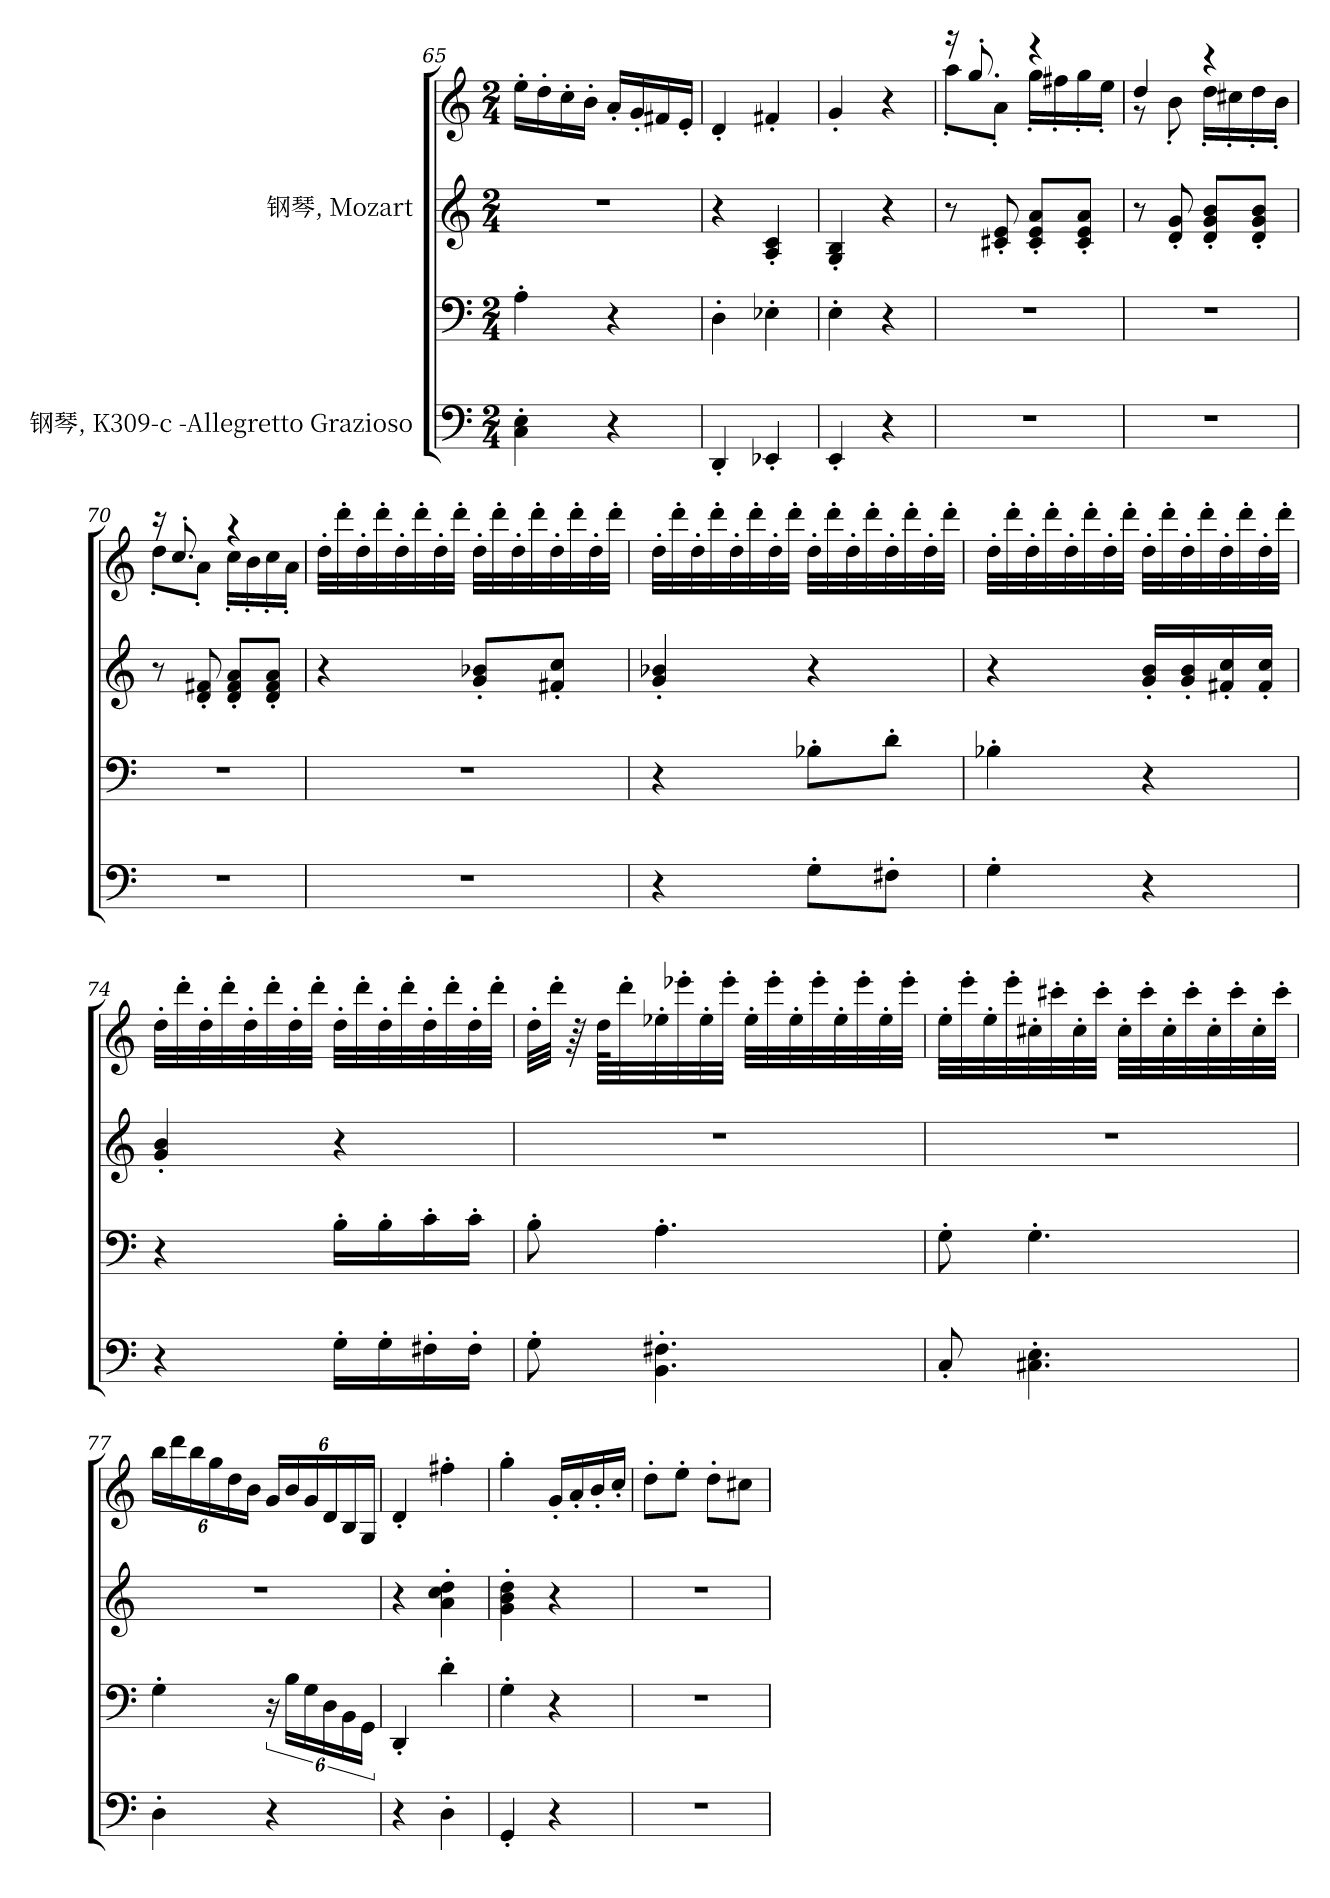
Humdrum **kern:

**kern	**kern	**kern	**kern
*part2	*part2	*part1	*part1
*staff4	*staff3	*staff2	*staff1
*I"钢琴, K309-c -Allegretto Grazioso	*	*I"钢琴, Mozart	*
*clefF4	*clefF4	*clefG2	*clefG2
*k[]	*k[]	*k[]	*k[]
*M2/4	*M2/4	*M2/4	*M2/4
=65	=65	=65	=65
4C\' 4E\'	4A'\	2r	16ee'\LL
.	.	.	16dd'\
.	.	.	16cc'\
.	.	.	16b'\JJ
4r	4r	.	16a'/LL
.	.	.	16g'/
.	.	.	16f#X/
.	.	.	16e'/JJ
=66	=66	=66	=66
4DD'/	4D'\	4r	4d'/
4EE-X'/	4E-X'\	4A/' 4c/'	4f#X'/
=67	=67	=67	=67
4EE'/	4E'\	4G/' 4B/'	4g'/
4r	4r	4r	4r
!!LO:PB:g=z
=68	=68	=68	=68
*	*	*	*^
2r	2r	8r	16r	8aa'\L
.	.	.	8.gg'/	.
.	.	8c#X/' 8e/'	.	8a'\J
.	.	8c#/' 8e/' 8a/'L	4r	16gg'\LL
.	.	.	.	16ff#X'\
.	.	8c#/' 8e/' 8a/'J	.	16gg'\
.	.	.	.	16ee'\JJ
=69	=69	=69	=69	=69
2r	2r	8r	4dd/	8r
.	.	8d/' 8g/'	.	8b'\
.	.	8d/' 8g/' 8b/'L	4r	16dd'\LL
.	.	.	.	16cc#X'\
.	.	8d/' 8g/' 8b/'J	.	16dd'\
.	.	.	.	16b'\JJ
=70	=70	=70	=70	=70
2r	2r	8r	16r	8dd'\L
.	.	.	8.cc'/	.
.	.	8d/' 8f#X/'	.	8a'\J
.	.	8d/' 8f#/' 8a/'L	4r	16cc'\LL
.	.	.	.	16b'\
.	.	8d/' 8f#/' 8a/'J	.	16cc'\
.	.	.	.	16a'\JJ
*	*	*	*v	*v
=71	=71	=71	=71
2r	2r	4r	32dd'\LLL
.	.	.	32ddd'\
.	.	.	32dd'\
.	.	.	32ddd'\
.	.	.	32dd'\
.	.	.	32ddd'\
.	.	.	32dd'\
.	.	.	32ddd'\JJJ
.	.	8g/' 8b-X/'L	32dd'\LLL
.	.	.	32ddd'\
.	.	.	32dd'\
.	.	.	32ddd'\
.	.	8f#X/' 8cc/'J	32dd'\
.	.	.	32ddd'\
.	.	.	32dd'\
.	.	.	32ddd'\JJJ
!!LO:LB:g=z
=72	=72	=72	=72
4r	4r	4g/' 4b-X/'	32dd'\LLL
.	.	.	32ddd'\
.	.	.	32dd'\
.	.	.	32ddd'\
.	.	.	32dd'\
.	.	.	32ddd'\
.	.	.	32dd'\
.	.	.	32ddd'\JJJ
8G'\L	8B-X'\L	4r	32dd'\LLL
.	.	.	32ddd'\
.	.	.	32dd'\
.	.	.	32ddd'\
8F#X'\J	8d'\J	.	32dd'\
.	.	.	32ddd'\
.	.	.	32dd'\
.	.	.	32ddd'\JJJ
=73	=73	=73	=73
4G'\	4B-X'\	4r	32dd'\LLL
.	.	.	32ddd'\
.	.	.	32dd'\
.	.	.	32ddd'\
.	.	.	32dd'\
.	.	.	32ddd'\
.	.	.	32dd'\
.	.	.	32ddd'\JJJ
4r	4r	16g/' 16b/'LL	32dd'\LLL
.	.	.	32ddd'\
.	.	16g/' 16b/'	32dd'\
.	.	.	32ddd'\
.	.	16f#X/' 16cc/'	32dd'\
.	.	.	32ddd'\
.	.	16f#/' 16cc/'JJ	32dd'\
.	.	.	32ddd'\JJJ
!!LO:LB:g=z
=74	=74	=74	=74
4r	4r	4g/' 4b/'	32dd'\LLL
.	.	.	32ddd'\
.	.	.	32dd'\
.	.	.	32ddd'\
.	.	.	32dd'\
.	.	.	32ddd'\
.	.	.	32dd'\
.	.	.	32ddd'\JJJ
16G'\LL	16B'\LL	4r	32dd'\LLL
.	.	.	32ddd'\
16G'\	16B'\	.	32dd'\
.	.	.	32ddd'\
16F#X'\	16c'\	.	32dd'\
.	.	.	32ddd'\
16F#'\JJ	16c'\JJ	.	32dd'\
.	.	.	32ddd'\JJJ
=75	=75	=75	=75
8G'\	8B'\	2r	32dd'\LLL
.	.	.	32ddd'\JJJ
.	.	.	64r
.	.	.	64dd\KLLL
.	.	.	32ddd'\
4.BB\' 4.F#X\'	4.A'\	.	32ee-X'\
.	.	.	32eee-X'\
.	.	.	32ee-'\
.	.	.	32eee-'\JJJ
.	.	.	32ee-'\LLL
.	.	.	32eee-'\
.	.	.	32ee-'\
.	.	.	32eee-'\
.	.	.	32ee-'\
.	.	.	32eee-'\
.	.	.	32ee-'\
.	.	.	32eee-'\JJJ
!!LO:PB:g=z
=76	=76	=76	=76
8C'/	8G'\	2r	32ee'\LLL
.	.	.	32eee'\
.	.	.	32ee'\
.	.	.	32eee'\
4.C#X\' 4.E\'	4.G'\	.	32cc#X'\
.	.	.	32ccc#X'\
.	.	.	32cc#'\
.	.	.	32ccc#'\JJJ
.	.	.	32cc#'\LLL
.	.	.	32ccc#'\
.	.	.	32cc#'\
.	.	.	32ccc#'\
.	.	.	32cc#'\
.	.	.	32ccc#'\
.	.	.	32cc#'\
.	.	.	32ccc#'\JJJ
=77	=77	=77	=77
*	*	*	*Xbrackettup
4D'\	4G'\	2r	24bb\LL
.	.	.	24ddd\
.	.	.	24bb\
.	.	.	24gg\
.	.	.	24dd\
.	.	.	24b\JJ
4r	24r	.	24g/LL
.	24B\LL	.	24b/
.	24G\	.	24g/
*	*Xbrackettup	*	*
.	24D\	.	24d/
.	24BB\	.	24B/
.	24GG\JJ	.	24G/JJ
=78	=78	=78	=78
4r	4DD'/	4r	4d'/
4D'\	4d'\	4a\' 4cc\' 4dd\'	4ff#X'\
=79	=79	=79	=79
4GG'/	4G'\	4g\' 4b\' 4dd\'	4gg'\
4r	4r	4r	16g'/LL
.	.	.	16a'/
.	.	.	16b'/
.	.	.	16cc'/JJ
!!LO:LB:g=z
=80	=80	=80	=80
2r	2r	2r	8dd'\L
.	.	.	8ee'\J
.	.	.	8dd'\L
.	.	.	8cc#X\J
=	=	=	=
*-	*-	*-	*-
